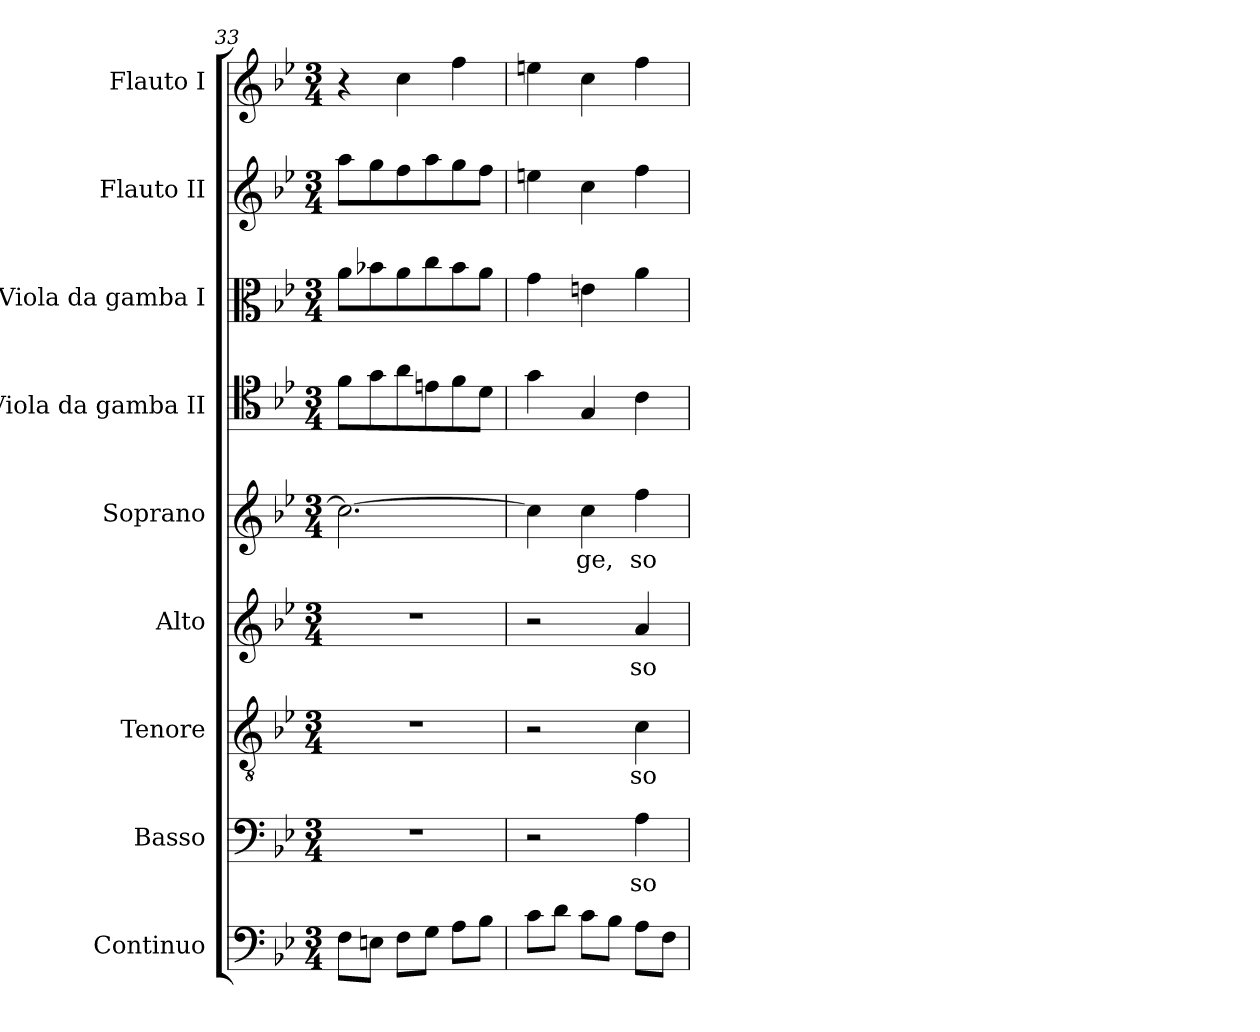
**kern	**kern	**text	**kern	**text	**kern	**text	**kern	**text	**kern	**kern	**kern	**kern
*part9	*part8	*part8	*part7	*part7	*part6	*part6	*part5	*part5	*part4	*part3	*part2	*part1
*staff9	*staff8	*staff8	*staff7	*staff7	*staff6	*staff6	*staff5	*staff5	*staff4	*staff3	*staff2	*staff1
*I"Continuo	*I"Basso	*	*I"Tenore	*	*I"Alto	*	*I"Soprano	*	*I"Viola da gamba II	*I"Viola da gamba I	*I"Flauto II	*I"Flauto I
*clefF4	*clefF4	*	*clefGv2	*	*clefG2	*	*clefG2	*	*clefC4	*clefC3	*clefG2	*clefG2
*	*	*	*ITrd7c12	*	*	*	*	*	*	*	*	*
*k[b-e-]	*k[b-e-]	*	*k[b-e-]	*	*k[b-e-]	*	*k[b-e-]	*	*k[b-e-]	*k[b-e-]	*k[b-e-]	*k[b-e-]
*B-:	*B-:	*	*B-:	*	*B-:	*	*B-:	*	*B-:	*B-:	*B-:	*B-:
*M3/4	*M3/4	*	*M3/4	*	*M3/4	*	*M3/4	*	*M3/4	*M3/4	*M3/4	*M3/4
=33	=33	=33	=33	=33	=33	=33	=33	=33	=33	=33	=33	=33
!	!LO:N:vis=1	!	!LO:N:vis=1	!	!LO:N:vis=1	!	!	!	!	!	!	!
8Fi\L	2.r	.	2.r	.	2.r	.	2.cci\_	.	8fi\L	8ai\L	8aai\L	4r
8Eni\J	.	.	.	.	.	.	.	.	8gi\	8b-Xi\	8ggi\	.
8Fi\L	.	.	.	.	.	.	.	.	8ai\	8ai\	8ffi\	4cci\
8Gi\J	.	.	.	.	.	.	.	.	8eni\	8cci\	8aai\	.
8Ai\L	.	.	.	.	.	.	.	.	8fi\	8b-i\	8ggi\	4ffi\
8B-i\J	.	.	.	.	.	.	.	.	8di\J	8ai\J	8ffi\J	.
=34	=34	=34	=34	=34	=34	=34	=34	=34	=34	=34	=34	=34
8ci\L	2r	.	2r	.	2r	.	4cci\]	.	4gi\	4gi\	4eeni\	4eeni\
8di\J	.	.	.	.	.	.	.	.	.	.	.	.
!	!	!	!	!	!	!	!	!LO:LY:b:color=#000000	!	!	!	!
8ci\L	.	.	.	.	.	.	4cci\	-ge,	4Gi/	4eni\	4cci\	4cci\
8B-i\J	.	.	.	.	.	.	.	.	.	.	.	.
!	!	!LO:LY:b:color=#000000	!	!	!	!	!	!	!	!	!	!
!	!	!	!	!LO:LY:b:color=#000000	!	!	!	!	!	!	!	!
!	!	!	!	!	!	!LO:LY:b:color=#000000	!	!	!	!	!	!
!	!	!	!	!	!	!	!	!LO:LY:b:color=#000000	!	!	!	!
8Ai\L	4Ai\	so	4Ci\	so	4ai/	so	4ffi\	so	4ci\	4ai\	4ffi\	4ffi\
8Fi\J	.	.	.	.	.	.	.	.	.	.	.	.
=	=	=	=	=	=	=	=	=	=	=	=	=
*-	*-	*-	*-	*-	*-	*-	*-	*-	*-	*-	*-	*-
